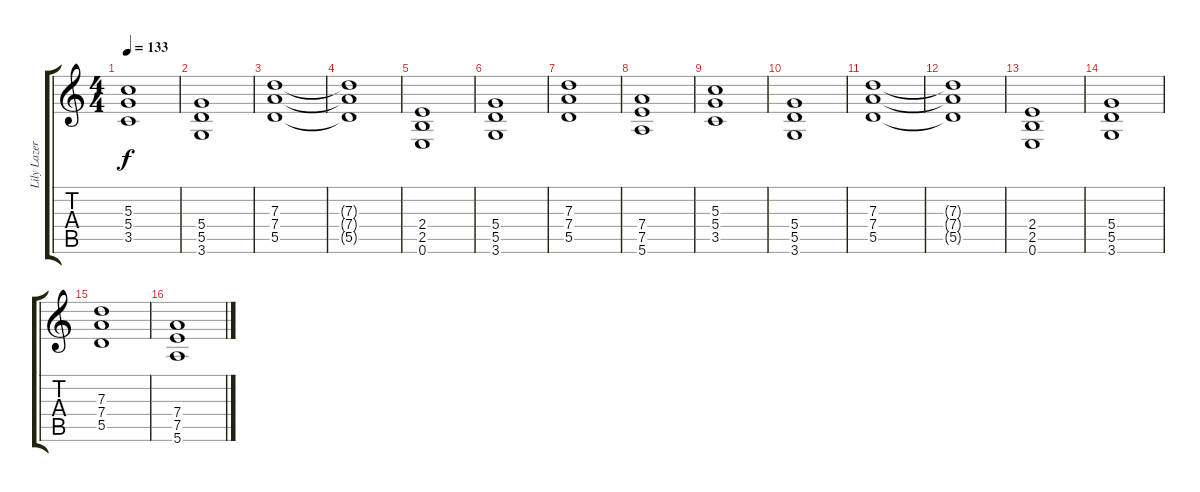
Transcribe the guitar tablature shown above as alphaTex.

\track ("Lily Lazer (Guitar)" "Lily Lazer") {instrument distortionguitar}
\staff {score tabs}
\tuning (E4 B3 G3 D3 A2 E2) {hide}
\ts (4 4)
\tempo 133
\clef g2
\ks c
(5.3 5.4 3.5).1{dy f} |
(5.4 5.5 3.6).1 |
(7.3 7.4 5.5).1 |
(7.3{t} 7.4{t} 5.5{t}).1 |
(2.4 2.5 0.6).1 |
(5.4 5.5 3.6).1 |
(7.3 7.4 5.5).1 |
(7.4 7.5 5.6).1 |
(5.3 5.4 3.5).1 |
(5.4 5.5 3.6).1 |
(7.3 7.4 5.5).1 |
(7.3{t} 7.4{t} 5.5{t}).1 |
(2.4 2.5 0.6).1 |
(5.4 5.5 3.6).1 |
(7.3 7.4 5.5).1 |
(7.4 7.5 5.6).1
